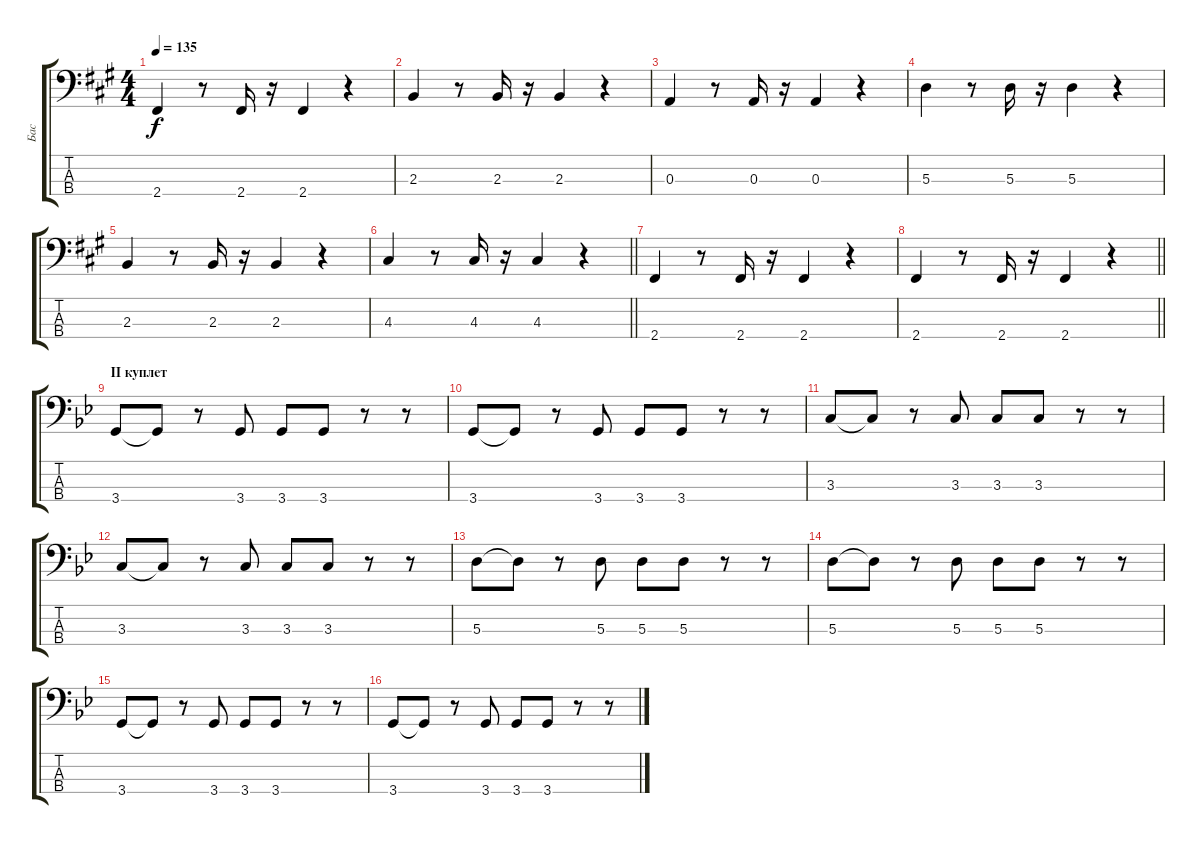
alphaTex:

\track ("Бас" "Бас") {instrument electricbassfinger}
\staff {score tabs}
\tuning (G2 D2 A1 E1) {hide}
\ts (4 4)
\tempo 135
\clef f4
\ks f#minor
2.4.4{dy f} r.8 2.4.16 r.16 2.4.4 r.4 |
2.3.4 r.8 2.3.16 r.16 2.3.4 r.4 |
0.3.4 r.8 0.3.16 r.16 0.3.4 r.4 |
5.3.4 r.8 5.3.16 r.16 5.3.4 r.4 |
2.3.4 r.8 2.3.16 r.16 2.3.4 r.4 |
\barLineRight lightlight
4.3.4 r.8 4.3.16 r.16 4.3.4 r.4 |
2.4.4 r.8 2.4.16 r.16 2.4.4 r.4 |
\barLineRight lightlight
2.4.4 r.8 2.4.16 r.16 2.4.4 r.4 |
\section ("" "II куплет")
\ks gminor
3.4.8 3.4{t}.8 r.8 3.4.8 3.4.8 3.4.8 r.8 r.8 |
3.4.8 3.4{t}.8 r.8 3.4.8 3.4.8 3.4.8 r.8 r.8 |
3.3.8 3.3{t}.8 r.8 3.3.8 3.3.8 3.3.8 r.8 r.8 |
3.3.8 3.3{t}.8 r.8 3.3.8 3.3.8 3.3.8 r.8 r.8 |
5.3.8 5.3{t}.8 r.8 5.3.8 5.3.8 5.3.8 r.8 r.8 |
5.3.8 5.3{t}.8 r.8 5.3.8 5.3.8 5.3.8 r.8 r.8 |
3.4.8 3.4{t}.8 r.8 3.4.8 3.4.8 3.4.8 r.8 r.8 |
3.4.8 3.4{t}.8 r.8 3.4.8 3.4.8 3.4.8 r.8 r.8
